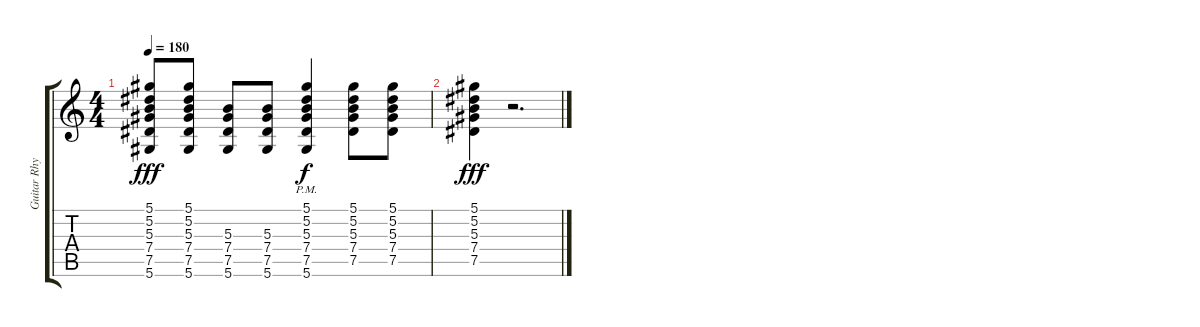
\track ("Guitar Rhythm" "Guitar Rhy") {instrument acousticguitarnylon}
\staff {score tabs}
\tuning (Eb4 Bb3 Gb3 Db3 Ab2 Eb2) {hide}
\ts (4 4)
\tempo 180
\clef g2
\ks c
(5.1 5.2 5.3 7.4 7.5 5.6).8{dy fff} (5.1 5.2 5.3 7.4 7.5 5.6).8 (5.3 7.4 7.5 5.6).8 (5.3 7.4 7.5 5.6).8 (5.1{pm} 5.2{pm} 5.3{pm} 7.4{pm} 7.5{pm} 5.6{pm}).4{dy f} (5.1 5.2 5.3 7.4 7.5).8 (5.1 5.2 5.3 7.4 7.5).8 |
(5.1 5.2 5.3 7.4 7.5).4{dy fff} r.2{d}
